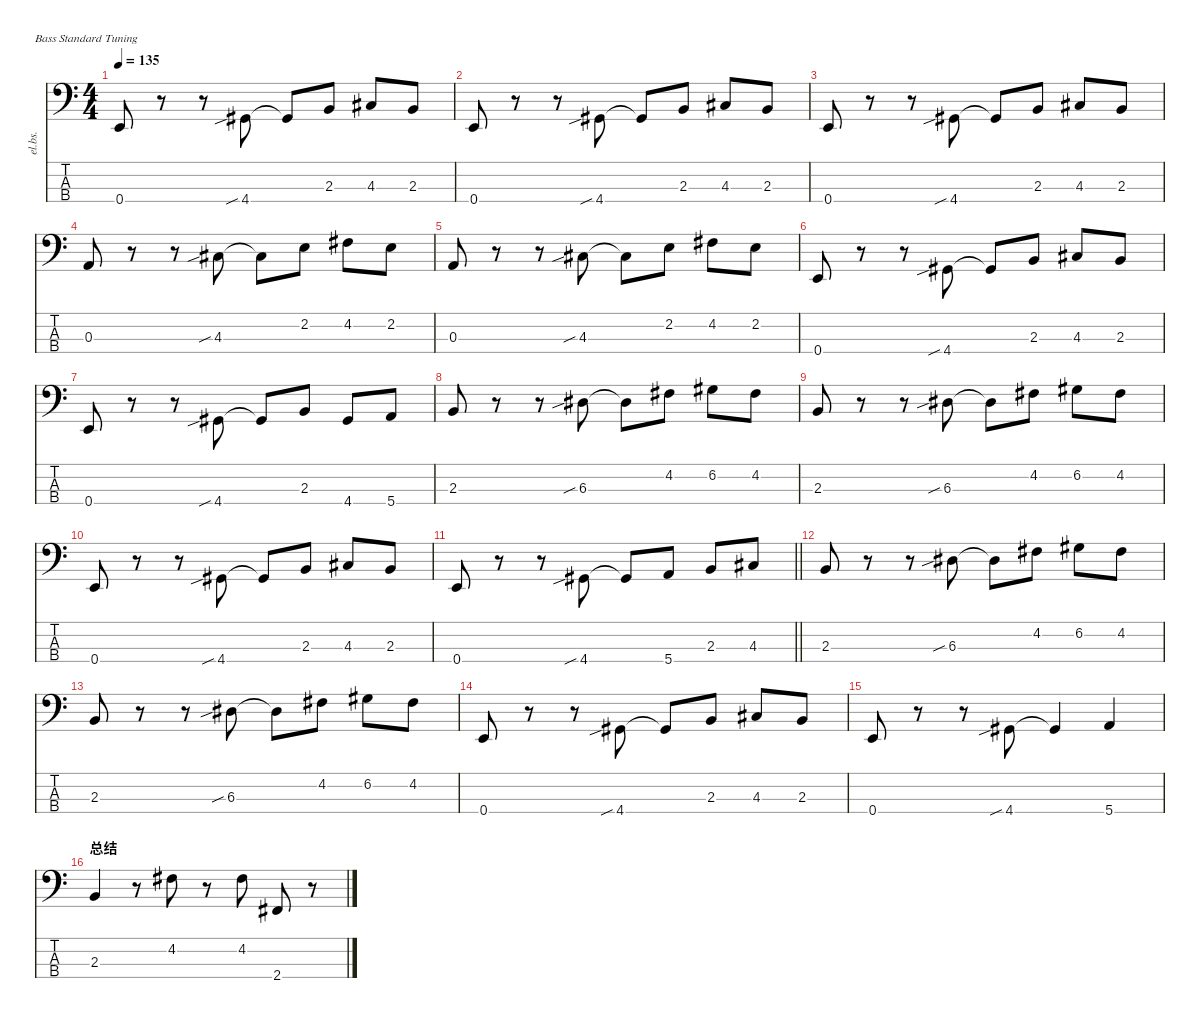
\defaultSystemsLayout 4
\hideDynamics
\bracketExtendMode nobrackets
\track ("Electric Bass" "el.bs.") {instrument electricbassfinger}
\staff {score tabs}
\tuning (G2 D2 A1 E1)
\ts (4 4)
\tempo 135
\clef f4
\ks c
0.4.8{dy mf beam Up} r.8{beam Down} r.8{beam Down} 4.4{sib acc #}.8{beam Up} 4.4{t acc #}.8{beam Up} 2.3.8{beam Up} 4.3{acc #}.8{beam Up} 2.3.8{beam Up} |
0.4.8{beam Up} r.8{beam Down} r.8{beam Down} 4.4{sib acc #}.8{beam Up} 4.4{t acc #}.8{beam Up} 2.3.8{beam Up} 4.3{acc #}.8{beam Up} 2.3.8{beam Up} |
0.4.8{beam Up} r.8{beam Down} r.8{beam Down} 4.4{sib acc #}.8{beam Up} 4.4{t acc #}.8{beam Up} 2.3.8{beam Up} 4.3{acc #}.8{beam Up} 2.3.8{beam Up} |
0.3.8{beam Up} r.8{beam Down} r.8{beam Down} 4.3{sib acc #}.8{beam Up} 4.3{t acc #}.8{beam Down} 2.2.8{beam Down} 4.2{acc #}.8{beam Down} 2.2.8{beam Down} |
0.3.8{beam Up} r.8{beam Down} r.8{beam Down} 4.3{sib acc #}.8{beam Up} 4.3{t acc #}.8{beam Down} 2.2.8{beam Down} 4.2{acc #}.8{beam Down} 2.2.8{beam Down} |
0.4.8{beam Up} r.8{beam Down} r.8{beam Down} 4.4{sib acc #}.8{beam Up} 4.4{t acc #}.8{beam Up} 2.3.8{beam Up} 4.3{acc #}.8{beam Up} 2.3.8{beam Up} |
0.4.8{beam Up} r.8{beam Down} r.8{beam Down} 4.4{sib acc #}.8{beam Up} 4.4{t acc #}.8{beam Up} 2.3.8{beam Up} 4.4{acc #}.8{beam Up} 5.4.8{beam Up} |
2.3.8{beam Up} r.8{beam Down} r.8{beam Down} 6.3{sib acc #}.8{beam Down} 6.3{t acc #}.8{beam Down} 4.2{acc #}.8{beam Down} 6.2{acc #}.8{beam Down} 4.2{acc #}.8{beam Down} |
2.3.8{beam Up} r.8{beam Down} r.8{beam Down} 6.3{sib acc #}.8{beam Down} 6.3{t acc #}.8{beam Down} 4.2{acc #}.8{beam Down} 6.2{acc #}.8{beam Down} 4.2{acc #}.8{beam Down} |
0.4.8{beam Up} r.8{beam Down} r.8{beam Down} 4.4{sib acc #}.8{beam Up} 4.4{t acc #}.8{beam Up} 2.3.8{beam Up} 4.3{acc #}.8{beam Up} 2.3.8{beam Up} |
\barLineRight lightlight
0.4.8{beam Up} r.8{beam Down} r.8{beam Down} 4.4{sib acc #}.8{beam Up} 4.4{t acc #}.8{beam Up} 5.4.8{beam Up} 2.3.8{beam Up} 4.3{acc #}.8{beam Up} |
2.3.8{beam Up} r.8{beam Down} r.8{beam Down} 6.3{sib acc #}.8{beam Down} 6.3{t acc #}.8{beam Down} 4.2{acc #}.8{beam Down} 6.2{acc #}.8{beam Down} 4.2{acc #}.8{beam Down} |
2.3.8{beam Up} r.8{beam Down} r.8{beam Down} 6.3{sib acc #}.8{beam Down} 6.3{t acc #}.8{beam Down} 4.2{acc #}.8{beam Down} 6.2{acc #}.8{beam Down} 4.2{acc #}.8{beam Down} |
0.4.8{beam Up} r.8{beam Down} r.8{beam Down} 4.4{sib acc #}.8{beam Up} 4.4{t acc #}.8{beam Up} 2.3.8{beam Up} 4.3{acc #}.8{beam Up} 2.3.8{beam Up} |
0.4.8{beam Up} r.8{beam Down} r.8{beam Down} 4.4{sib acc #}.8{beam Up} 4.4{t acc #}.4{beam Up} 5.4.4{beam Up} |
\section ("" "总结")
2.3.4{beam Up} r.8{beam Down} 4.2{acc #}.8{beam Down} r.8{beam Down} 4.2{acc #}.8{beam Down} 2.4{acc #}.8{beam Up} r.8{beam Down}
